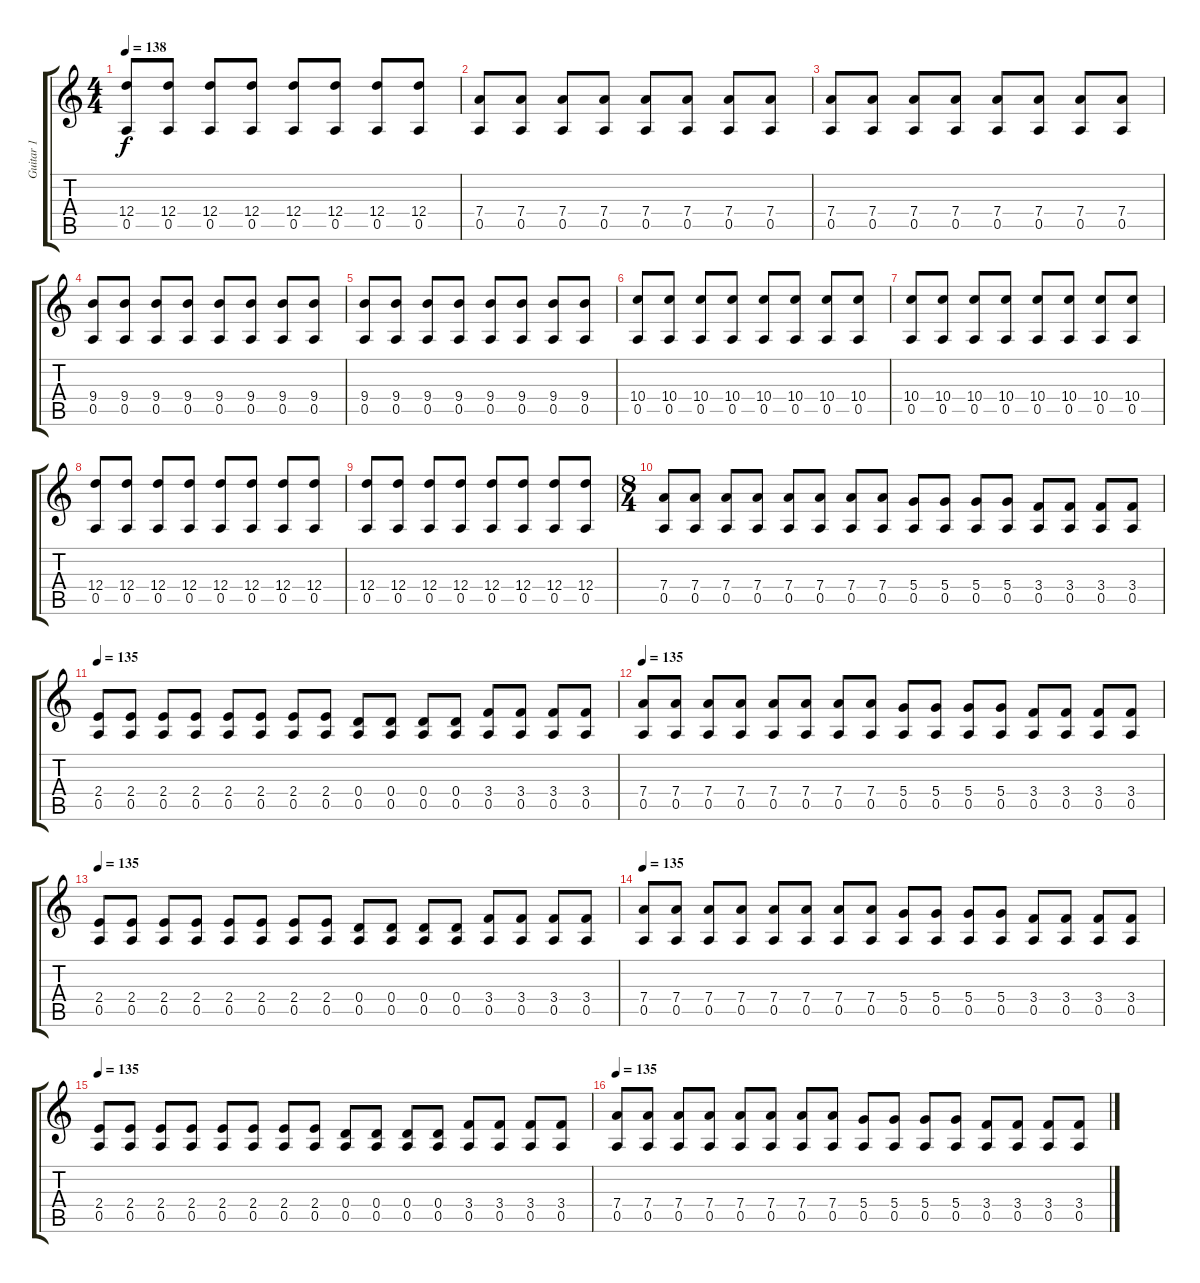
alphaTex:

\track ("Guitar 1" "Guitar 1") {instrument distortionguitar}
\staff {score tabs}
\tuning (E4 B3 G3 D3 A2 E2) {hide}
\ts (4 4)
\tempo 138
\clef g2
\ks c
(12.4 0.5).8{dy f} (12.4 0.5).8 (12.4 0.5).8 (12.4 0.5).8 (12.4 0.5).8 (12.4 0.5).8 (12.4 0.5).8 (12.4 0.5).8 |
(7.4 0.5).8 (7.4 0.5).8 (7.4 0.5).8 (7.4 0.5).8 (7.4 0.5).8 (7.4 0.5).8 (7.4 0.5).8 (7.4 0.5).8 |
(7.4 0.5).8 (7.4 0.5).8 (7.4 0.5).8 (7.4 0.5).8 (7.4 0.5).8 (7.4 0.5).8 (7.4 0.5).8 (7.4 0.5).8 |
(9.4 0.5).8 (9.4 0.5).8 (9.4 0.5).8 (9.4 0.5).8 (9.4 0.5).8 (9.4 0.5).8 (9.4 0.5).8 (9.4 0.5).8 |
(9.4 0.5).8 (9.4 0.5).8 (9.4 0.5).8 (9.4 0.5).8 (9.4 0.5).8 (9.4 0.5).8 (9.4 0.5).8 (9.4 0.5).8 |
(10.4 0.5).8 (10.4 0.5).8 (10.4 0.5).8 (10.4 0.5).8 (10.4 0.5).8 (10.4 0.5).8 (10.4 0.5).8 (10.4 0.5).8 |
(10.4 0.5).8 (10.4 0.5).8 (10.4 0.5).8 (10.4 0.5).8 (10.4 0.5).8 (10.4 0.5).8 (10.4 0.5).8 (10.4 0.5).8 |
(12.4 0.5).8 (12.4 0.5).8 (12.4 0.5).8 (12.4 0.5).8 (12.4 0.5).8 (12.4 0.5).8 (12.4 0.5).8 (12.4 0.5).8 |
(12.4 0.5).8 (12.4 0.5).8 (12.4 0.5).8 (12.4 0.5).8 (12.4 0.5).8 (12.4 0.5).8 (12.4 0.5).8 (12.4 0.5).8 |
\ts (8 4)
(7.4 0.5).8 (7.4 0.5).8 (7.4 0.5).8 (7.4 0.5).8 (7.4 0.5).8 (7.4 0.5).8 (7.4 0.5).8 (7.4 0.5).8 (5.4 0.5).8 (5.4 0.5).8 (5.4 0.5).8 (5.4 0.5).8 (3.4 0.5).8 (3.4 0.5).8 (3.4 0.5).8 (3.4 0.5).8 |
\tempo 135
(2.4 0.5).8 (2.4 0.5).8 (2.4 0.5).8 (2.4 0.5).8 (2.4 0.5).8 (2.4 0.5).8 (2.4 0.5).8 (2.4 0.5).8 (0.4 0.5).8 (0.4 0.5).8 (0.4 0.5).8 (0.4 0.5).8 (3.4 0.5).8 (3.4 0.5).8 (3.4 0.5).8 (3.4 0.5).8 |
\tempo 135
(7.4 0.5).8 (7.4 0.5).8 (7.4 0.5).8 (7.4 0.5).8 (7.4 0.5).8 (7.4 0.5).8 (7.4 0.5).8 (7.4 0.5).8 (5.4 0.5).8 (5.4 0.5).8 (5.4 0.5).8 (5.4 0.5).8 (3.4 0.5).8 (3.4 0.5).8 (3.4 0.5).8 (3.4 0.5).8 |
\tempo 135
(2.4 0.5).8 (2.4 0.5).8 (2.4 0.5).8 (2.4 0.5).8 (2.4 0.5).8 (2.4 0.5).8 (2.4 0.5).8 (2.4 0.5).8 (0.4 0.5).8 (0.4 0.5).8 (0.4 0.5).8 (0.4 0.5).8 (3.4 0.5).8 (3.4 0.5).8 (3.4 0.5).8 (3.4 0.5).8 |
\tempo 135
(7.4 0.5).8 (7.4 0.5).8 (7.4 0.5).8 (7.4 0.5).8 (7.4 0.5).8 (7.4 0.5).8 (7.4 0.5).8 (7.4 0.5).8 (5.4 0.5).8 (5.4 0.5).8 (5.4 0.5).8 (5.4 0.5).8 (3.4 0.5).8 (3.4 0.5).8 (3.4 0.5).8 (3.4 0.5).8 |
\tempo 135
(2.4 0.5).8 (2.4 0.5).8 (2.4 0.5).8 (2.4 0.5).8 (2.4 0.5).8 (2.4 0.5).8 (2.4 0.5).8 (2.4 0.5).8 (0.4 0.5).8 (0.4 0.5).8 (0.4 0.5).8 (0.4 0.5).8 (3.4 0.5).8 (3.4 0.5).8 (3.4 0.5).8 (3.4 0.5).8 |
\tempo 135
(7.4 0.5).8 (7.4 0.5).8 (7.4 0.5).8 (7.4 0.5).8 (7.4 0.5).8 (7.4 0.5).8 (7.4 0.5).8 (7.4 0.5).8 (5.4 0.5).8 (5.4 0.5).8 (5.4 0.5).8 (5.4 0.5).8 (3.4 0.5).8 (3.4 0.5).8 (3.4 0.5).8 (3.4 0.5).8
